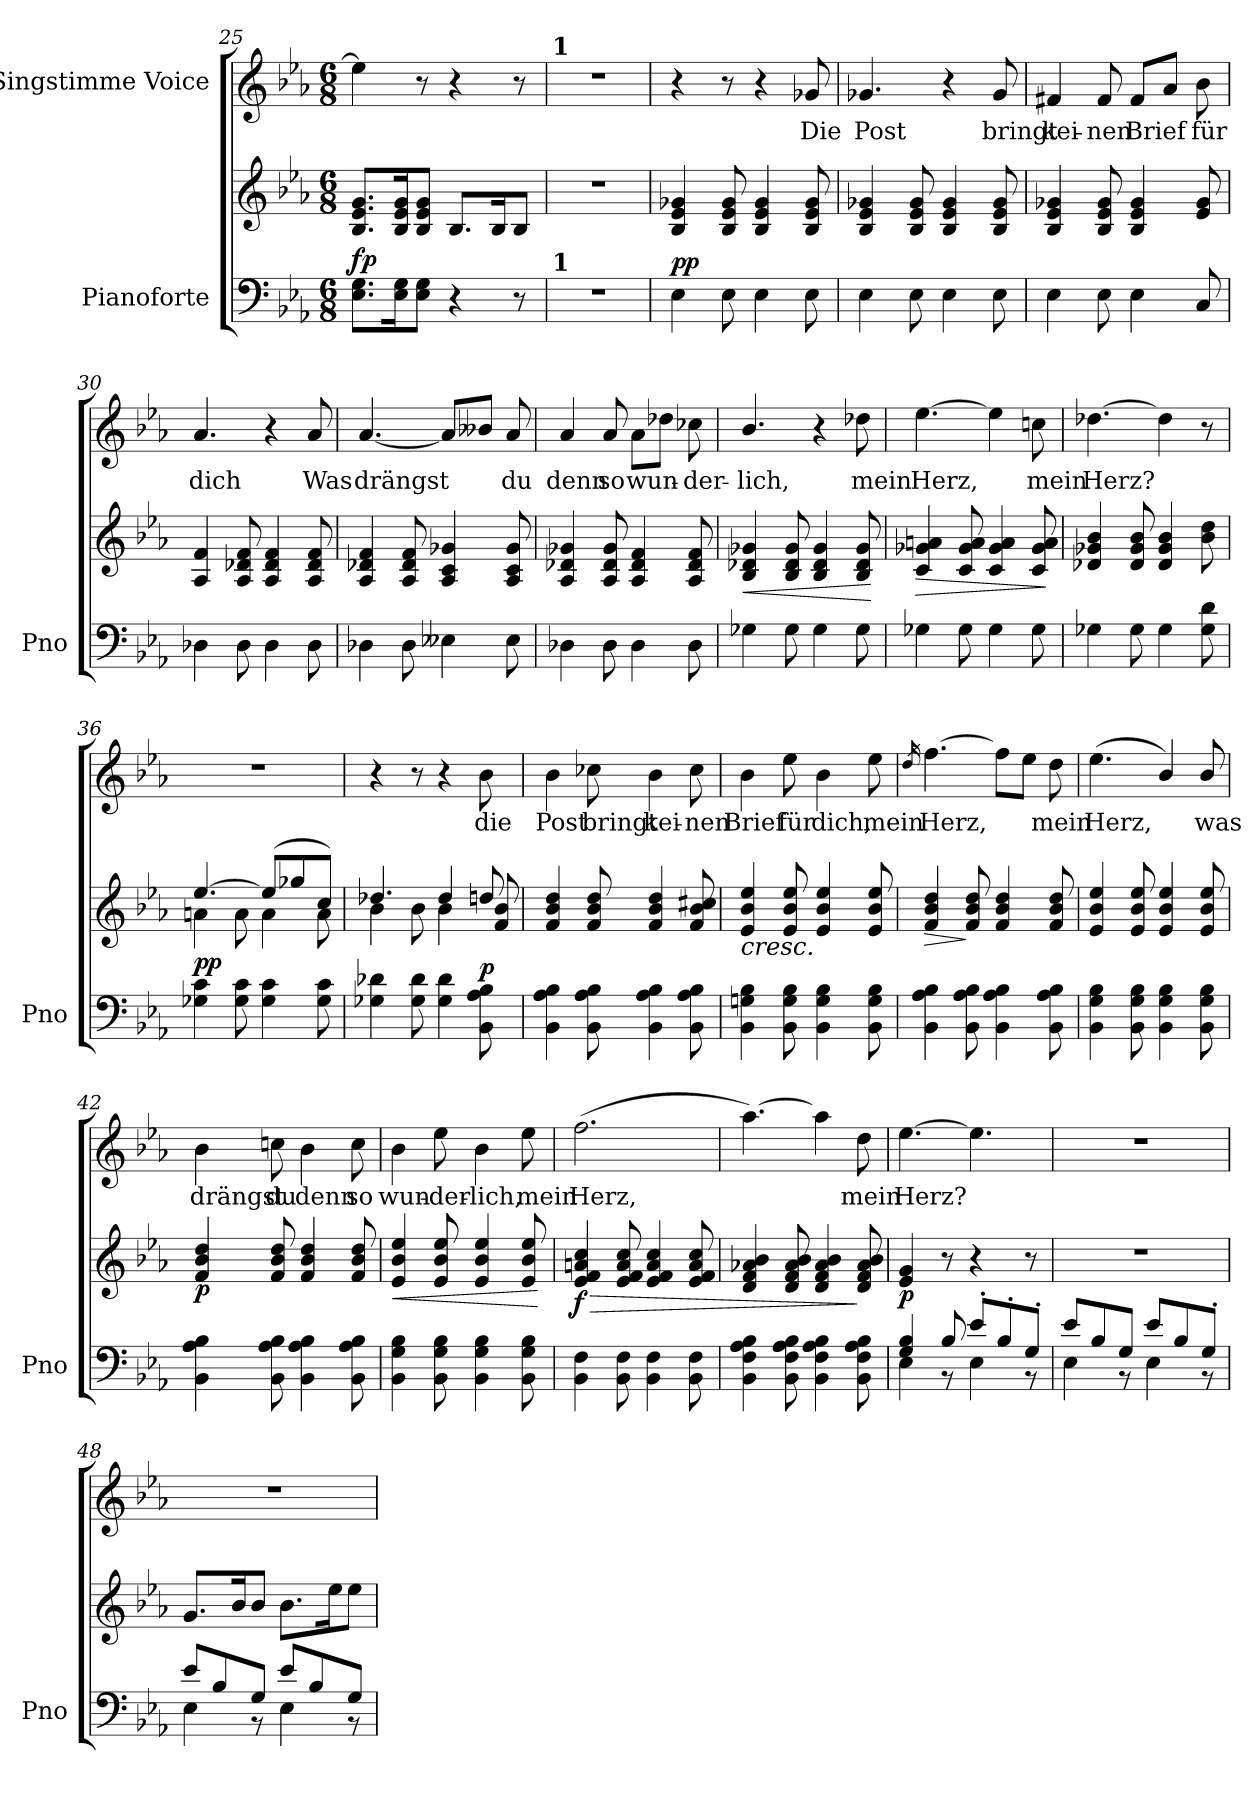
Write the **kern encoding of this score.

**kern	**kern	**dynam	**kern	**text
*part2	*part2	*part2	*part1	*part1
*staff3	*staff2	*staff2/3	*staff1	*staff1
*I"Pianoforte	*	*	*I"Singstimme Voice	*
*I'Pno	*	*	*	*
*clefF4	*clefG2	*	*clefG2	*
*k[b-e-a-]	*k[b-e-a-]	*	*k[b-e-a-]	*
*M6/8	*M6/8	*	*M6/8	*
=25	=25	=25	=25	=25
!	!	!LO:DY:a=2	!	!
8.E-\ 8.G\L	8.B-/ 8.e-/ 8.g/L	fp	4ee-\]	.
16E-\ 16G\K	16B-/ 16e-/ 16g/K	.	.	.
8E-\ 8G\J	8B-/ 8e-/ 8g/J	.	8r	.
4r	8.B-/L	.	4r	.
.	16B-/K	.	.	.
8r	8B-/J	.	8r	.
=26	=26	=26	=26	=26
!	!	!	!LO:TX:a:B:t=1	!
!LO:TX:a:B:t=1	!	!	!	!
2.r	2.r	.	2.r	.
=27	=27	=27	=27	=27
!	!	!LO:DY:a=2	!	!
4E-\	4B-/ 4e-/ 4g-X/	pp	4r	.
8E-\	8B-/ 8e-/ 8g-/	.	8r	.
4E-\	4B-/ 4e-/ 4g-/	.	4r	.
8E-\	8B-/ 8e-/ 8g-/	.	8g-X/	Die
=28	=28	=28	=28	=28
4E-\	4B-/ 4e-/ 4g-X/	.	4.g-X/	Post
8E-\	8B-/ 8e-/ 8g-/	.	.	.
4E-\	4B-/ 4e-/ 4g-/	.	4r	.
8E-\	8B-/ 8e-/ 8g-/	.	8g-/	bringt
=29	=29	=29	=29	=29
4E-\	4B-/ 4e-/ 4g-X/	.	4f#X/	kei-
8E-\	8B-/ 8e-/ 8g-/	.	8f#/	-nen
4E-\	4B-/ 4e-/ 4g-/	.	8f#/L	Brief
.	.	.	8a-/J	.
8C/	8e-/ 8g-/	.	8b-\	für
=30	=30	=30	=30	=30
4D-X\	4A-/ 4f/	.	4.a-/	dich
8D-\	8A-/ 8d-X/ 8f/	.	.	.
4D-\	4A-/ 4d-/ 4f/	.	4r	.
8D-\	8A-/ 8d-/ 8f/	.	8a-/	Was
=31	=31	=31	=31	=31
4D-X\	4A-/ 4d-X/ 4f/	.	[4.a-/	drängst
8D-\	8A-/ 8d-/ 8f/	.	.	.
4E--X\	4A-/ 4c/ 4g-X/	.	8a-/L]	.
.	.	.	8b--X/J	.
8E--\	8A-/ 8c/ 8g-/	.	8a-/	du
=32	=32	=32	=32	=32
4D-X\	4A-/ 4d-X/ 4g-X/	.	4a-/	denn
8D-\	8A-/ 8d-/ 8g-/	.	8a-/	so
4D-\	4A-/ 4d-/ 4f/	.	8a-\L	wun-
.	.	.	8dd-X\J	.
8D-\	8A-/ 8d-/ 8f/	.	8cc-X\	der-
=33	=33	=33	=33	=33
!	!	!LO:HP:b	!	!
4G-X\	4B-/ 4d-X/ 4g-X/	<	4.b-/	-lich,
8G-\	8B-/ 8d-/ 8g-/	.	.	.
4G-\	4B-/ 4d-/ 4g-/	.	4r	.
8G-\	8B-/ 8d-/ 8g-/	.	8dd-X\	mein
.	.	[	.	.
=34	=34	=34	=34	=34
!	!	!LO:HP:b	!	!
4G-X\	4c/ 4g-X/ 4an/	>	[4.ee-\	Herz,
8G-\	8c/ 8g-/ 8a/	.	.	.
4G-\	4c/ 4g-/ 4a/	.	4ee-\]	.
8G-\	8c/ 8g-/ 8a/	.	8ccn\	mein
.	.	]	.	.
=35	=35	=35	=35	=35
4G-X\	4d-X/ 4g-X/ 4b-/	.	[4.dd-X\	Herz?
8G-\	8d-/ 8g-/ 8b-/	.	.	.
4G-\	4d-/ 4g-/ 4b-/	.	4dd-\]	.
8G-\ 8d\	8b-\ 8dd\	.	8r	.
=36	=36	=36	=36	=36
*	*^	*	*	*
!	!	!	!LO:DY:a=2	!	!
4G-X\ 4c\	[4.ee-/	4an\	pp	2.r	.
8G-\ 8c\	.	8a\	.	.	.
4G-\ 4c\	(8ee-/L]	4a\	.	.	.
.	8gg-X/	.	.	.	.
8G-\ 8c\	8cc/J)	8a\	.	.	.
=37	=37	=37	=37	=37	=37
4G-X\ 4d-X\	4.dd-X/	4b-\	.	4r	.
8G-\ 8d-\	.	8b-\	.	8r	.
4G-\ 4d-\	4dd-/	4b-\	.	4r	.
!	!	!	!LO:DY:a=2	!	!
8BB-\ 8A-\ 8B-\	8ddn/	8f/ 8b-/	p	8b-\	die
*	*v	*v	*	*	*
=38	=38	=38	=38	=38
4BB-\ 4A-\ 4B-\	4f/ 4b-/ 4dd/	.	4b-\	Post
8BB-\ 8A-\ 8B-\	8f/ 8b-/ 8dd/	.	8cc-X\	bringt
4BB-\ 4A-\ 4B-\	4f/ 4b-/ 4dd/	.	4b-\	kei-
8BB-\ 8A-\ 8B-\	8f/ 8b-/ 8cc#X/	.	8cc-\	-nen
=39	=39	=39	=39	=39
!	!LO:TX:b:i:t=cresc.	!	!	!
4BB-\ 4Gn\ 4B-\	4e-/ 4b-/ 4ee-/	.	4b-\	Brief
8BB-\ 8G\ 8B-\	8e-/ 8b-/ 8ee-/	.	8ee-\	für
4BB-\ 4G\ 4B-\	4e-/ 4b-/ 4ee-/	.	4b-\	dich,
8BB-\ 8G\ 8B-\	8e-/ 8b-/ 8ee-/	.	8ee-\	mein
=40	=40	=40	=40	=40
.	.	.	16qdd/	.
!	!	!LO:HP:b	!	!
4BB-\ 4A-\ 4B-\	4f/ 4b-/ 4dd/	>	[4.ff\	Herz,
8BB-\ 8A-\ 8B-\	8f/ 8b-/ 8dd/	]	.	.
4BB-\ 4A-\ 4B-\	4f/ 4b-/ 4dd/	.	8ff\L]	.
.	.	.	8ee-\J	.
8BB-\ 8A-\ 8B-\	8f/ 8b-/ 8dd/	.	8dd\	mein
=41	=41	=41	=41	=41
4BB-\ 4G\ 4B-\	4e-/ 4b-/ 4ee-/	.	(4.ee-\	Herz,
8BB-\ 8G\ 8B-\	8e-/ 8b-/ 8ee-/	.	.	.
4BB-\ 4G\ 4B-\	4e-/ 4b-/ 4ee-/	.	4b-/)	.
8BB-\ 8G\ 8B-\	8e-/ 8b-/ 8ee-/	.	8b-/	was
=42	=42	=42	=42	=42
!	!	!LO:DY:b	!	!
4BB-\ 4A-\ 4B-\	4f/ 4b-/ 4dd/	p	4b-\	drängst
8BB-\ 8A-\ 8B-\	8f/ 8b-/ 8dd/	.	8ccn\	du
4BB-\ 4A-\ 4B-\	4f/ 4b-/ 4dd/	.	4b-\	denn
8BB-\ 8A-\ 8B-\	8f/ 8b-/ 8dd/	.	8cc\	so
=43	=43	=43	=43	=43
!	!	!LO:HP:b	!	!
4BB-\ 4G\ 4B-\	4e-/ 4b-/ 4ee-/	<	4b-\	wun-
8BB-\ 8G\ 8B-\	8e-/ 8b-/ 8ee-/	.	8ee-\	-der-
4BB-\ 4G\ 4B-\	4e-/ 4b-/ 4ee-/	.	4b-\	-lich,
8BB-\ 8G\ 8B-\	8e-/ 8b-/ 8ee-/	.	8ee-\	mein
.	.	[	.	.
=44	=44	=44	=44	=44
!	!	!LO:HP:b	!	!
!	!	!LO:DY:n=1:b	!	!
4BB-\ 4F\	4e-/ 4f/ 4an/ 4cc/	> f	(2.ff\	Herz,
8BB-\ 8F\	8e-/ 8f/ 8a/ 8cc/	.	.	.
4BB-\ 4F\	4e-/ 4f/ 4a/ 4cc/	.	.	.
8BB-\ 8F\	8e-/ 8f/ 8a/ 8cc/	.	.	.
=45	=45	=45	=45	=45
4BB-\ 4F\ 4A-\ 4B-\	4d/ 4f/ 4a-X/ 4b-/	.	[4.aa-\)	.
8BB-\ 8F\ 8A-\ 8B-\	8d/ 8f/ 8a-/ 8b-/	.	.	.
4BB-\ 4F\ 4A-\ 4B-\	4d/ 4f/ 4a-/ 4b-/	.	4aa-\]	.
8BB-\ 8F\ 8A-\ 8B-\	8d/ 8f/ 8a-/ 8b-/	]	8dd\	mein
=46	=46	=46	=46	=46
*^	*	*	*	*
!	!	!	!LO:DY:b	!	!
4G/ 4B-/	4E-\	4e-/ 4g/	p	[4.ee-\	Herz?
8B-/	8r	8r	.	.	.
8e-'/L	4E-\	4r	.	4.ee-\]	.
8B-'/	.	.	.	.	.
8G'/J	8r	8r	.	.	.
=47	=47	=47	=47	=47	=47
8e-/L	4E-\	2.r	.	2.r	.
8B-/	.	.	.	.	.
8G/J	8r	.	.	.	.
8e-/L	4E-\	.	.	.	.
8B-/	.	.	.	.	.
8G'/J	8r	.	.	.	.
=48	=48	=48	=48	=48	=48
8e-/L	4E-\	8.g/L	.	2.r	.
8B-/	.	.	.	.	.
.	.	16b-/K	.	.	.
8G/J	8r	8b-/J	.	.	.
8e-/L	4E-\	8.b-\L	.	.	.
8B-/	.	.	.	.	.
.	.	16ee-\K	.	.	.
8G/J	8r	8ee-\J	.	.	.
*v	*v	*	*	*	*
=	=	=	=	=
*-	*-	*-	*-	*-
